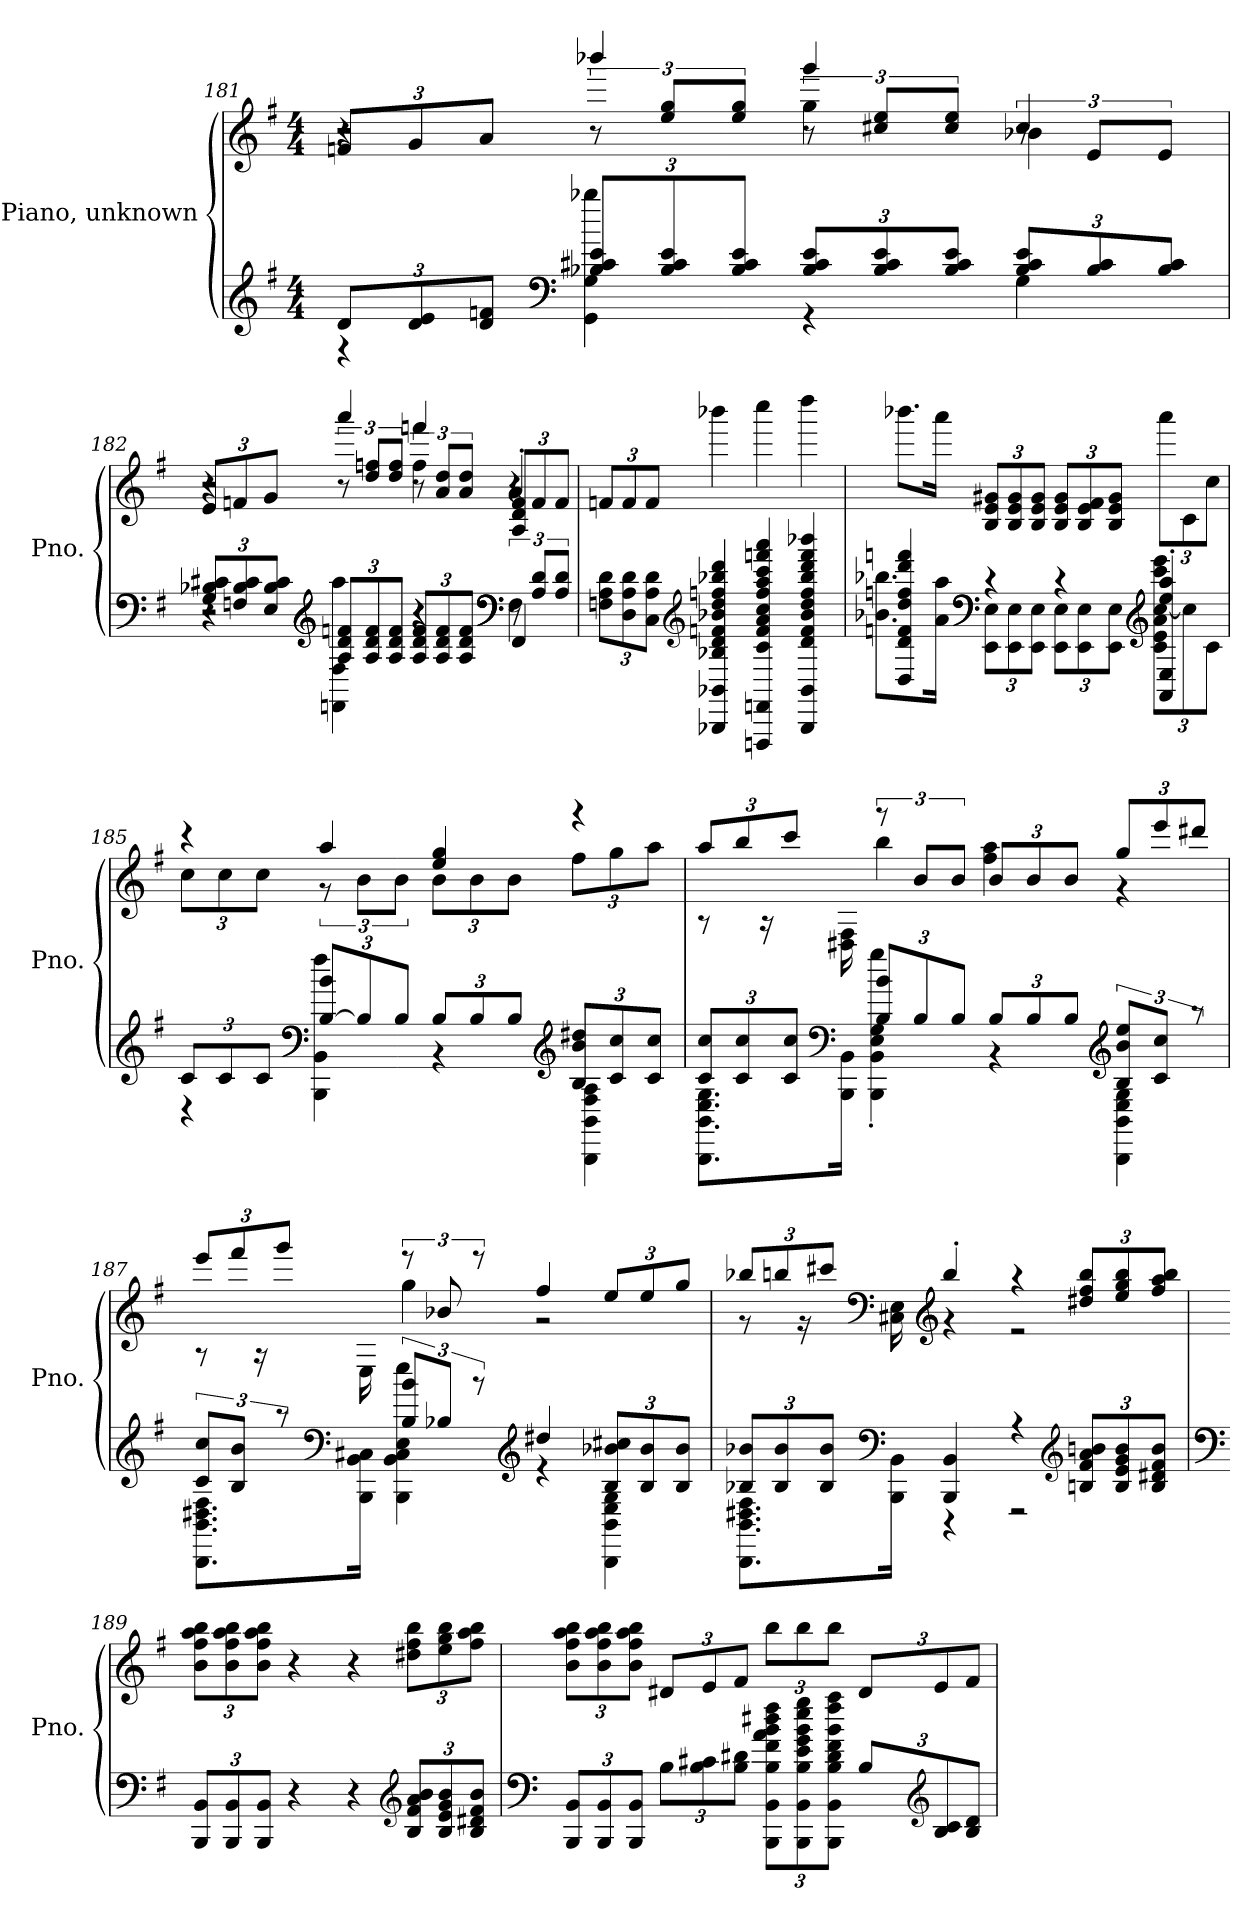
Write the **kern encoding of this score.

**kern	**kern
*part1	*part1
*staff2	*staff1
*I"Piano, unknown	*
*I'Pno.	*
*clefG2	*clefG2
*k[f#]	*k[f#]
*M4/4	*M4/4
=181	=181
*	*^
*	*	*^
*Xbrackettup	*	*	*Xbrackettup
*^	*	*	*
12d/L	4r	4r	2r	12fn/L
12d/ 12e/	.	.	.	12g/
12d/ 12fn/J	.	.	.	12a/J
*clefF4	*	*	*	*
*	*	*	*	*brackettup
12B-X/ 12c#X/ 12e/L	4GG\ 4G\ 4bb-X\	4bbb-X/	.	12r
12B-/ 12c#/ 12e/	.	.	.	12ee/ 12gg/L
12B-/ 12c#/ 12e/J	.	.	.	12ee/ 12gg/J
12B-/ 12c#/ 12e/L	4r	4ggg/	4gg\	12r
12B-/ 12c#/ 12e/	.	.	.	12cc#X/ 12ee/L
12B-/ 12c#/ 12e/J	.	.	.	12cc#/ 12ee/J
12B-/ 12c#/ 12e/L	4G\	4cc#/	4b-X\	12r
12B-/ 12c#/	.	.	.	12e/L
12B-/ 12c#/J	.	.	.	12e/J
!!LO:LB:g=z	!!	!!
=182	=182	=182	=182	=182
*	*^	*	*	*
*	*	*	*	*	*Xbrackettup
12G/ 12B-X/ 12c#X/L	4r	2r	4r	2r	12e/L
12Fn/ 12B-/ 12c#/	.	.	.	.	12fn/
12E/ 12B-/ 12c#/J	.	.	.	.	12g/J
*clefG2	*	*	*	*	*
*	*	*	*	*	*brackettup
12A/ 12d/ 12fn/L	4FFn\ 4F\ 4aa\	.	4aaa/	.	12r
12A/ 12d/ 12f/	.	.	.	.	12dd/ 12ffn/L
12A/ 12d/ 12f/J	.	.	.	.	12dd/ 12ff/J
12A/ 12d/ 12f/L	4r	4r	4fffn/	4ff\	12r
12A/ 12d/ 12f/	.	.	.	.	12a/ 12dd/L
12A/ 12d/ 12f/J	.	.	.	.	12a/ 12dd/J
*clefF4	*	*	*	*	*
*brackettup	*	*	*	*	*Xbrackettup
12r	4F\	4FF/	4a'/	4r	12A/ 12d/ 12f/L
12A/ 12d/L	.	.	.	.	12f/
12A/ 12d/J	.	.	.	.	12f/J
*v	*v	*v	*	*	*
*	*v	*v	*v
=183	=183
*Xbrackettup	*
12Fn\ 12A\ 12d\L	12fn/L
12D\ 12A\ 12d\	12f/
12C\ 12A\ 12d\J	12f/J
*clefG2	*
4BBB-X/ 4BB-X/ 4B-X/ 4d/ 4fn/ 4b-X/ 4dd/ 4ffn/ 4bb-X/ 4ddd/	4bbb-X\
4FFFn/ 4FFn/ 4c/ 4f/ 4a/ 4cc/ 4ff/ 4aa/ 4ccc/ 4fffn/ 4aaa/	4cccc\
4BBB-/ 4BB-/ 4d/ 4f/ 4b-/ 4dd/ 4ff/ 4bb-/ 4ddd/ 4fff/ 4bbb-X/	4dddd\
!!LO:LB:g=z
=184	=184
*^	*
4D/ 4d/ 4fn/ 4dd/ 4ffn/ 4ddd/ 4fffn/	8.b-X\ 8.bb-X\L	8.bbb-X\L
.	16a\ 16aa\Jk	16aaa\Jk
*clefF4	*	*
4r	12EE\ 12E\L	12B/ 12e/ 12g#X/L
.	12EE\ 12E\	12B/ 12e/ 12g#/
.	12EE\ 12E\J	12B/ 12e/ 12g#/J
4r	12EE\ 12E\L	12B/ 12e/ 12g#/L
.	12EE\ 12E\	12B/ 12e/ 12f#/
.	12EE\ 12E\J	12B/ 12e/ 12g#/J
*clefG2	*	*
4AA/' 4E/' 4ee/' 4aa/'	12c\ 12e\ 12a\ [12cc\ 12ccc\ 12eee\L	12aaa\L
.	12cc\]	12c\
.	12c\J	12cc\J
=185	=185	=185
*	*	*^
12c/L	4r	4r	12cc\L
12c/	.	.	12cc\
12c/J	.	.	12cc\J
*clefF4	*	*	*
*	*	*	*brackettup
[12B/ 12b/L	4BBB\ 4BB\ 4ff#\	4aa/	12r
12B/]	.	.	12b\L
12B/J	.	.	12b\J
*	*	*	*Xbrackettup
12B/L	4r	4ee/ 4gg/	12b\L
12B/	.	.	12b\
12B/J	.	.	12b\J
*clefG2	*	*	*
12B/ 12b/ 12dd#X/L	4BBB\ 4BB\ 4F#\ 4A\	4r	12ff#\L
12c/ 12cc/	.	.	12gg\
12c/ 12cc/J	.	.	12aa\J
!!LO:LB:g=z	!!
=186	=186	=186	=186
12c/ 12cc/L	8.BBB\ 8.BB\ 8.E\ 8.G\L	12aa/L	8r
12c/ 12cc/	.	12bb/	.
.	.	.	16r
12c/ 12cc/J	.	12ccc/J	.
*clefF4	*	*	*
.	16BBB\ 16BB\Jk	.	16D#X\ 16F#\
*	*	*brackettup	*
12B/ 12b/L	4BBB\' 4BB\' 4E\' 4G\' 4gg\'	12r	4bb\
12B/	.	12b/L	.
12B/J	.	12b/J	.
*	*	*Xbrackettup	*
12B/L	4r	12b/L	4ff#\ 4aa\
12B/	.	12b/	.
12B/J	.	12b/J	.
*clefG2	*	*	*
*brackettup	*	*	*
12B/ 12b/ 12ee/L	4BBB\ 4BB\ 4E\ 4G\	12gg/L	4r
12c/ 12cc/J	.	12eee/	.
12r	.	12ddd#X/J	.
=187	=187	=187	=187
12c/ 12cc/L	8.BBB\ 8.BB\ 8.D#X\ 8.F#\L	12eee/L	8r
12B/ 12b/J	.	12fff#/	.
.	.	.	16r
12r	.	12ggg/J	.
*clefF4	*	*	*
.	16BBB\ 16BB\ 16C#X\Jk	.	16E\
*	*	*brackettup	*
12B/ 12b/L	4BBB\ 4BB\ 4C#\ 4E\ 4ee\	12r	4gg\
12B-X/J	.	12b-X/	.
12r	.	12r	.
*clefG2	*	*	*
4dd#X/	4r	4ff#/	2r
*Xbrackettup	*	*Xbrackettup	*
12B-/ 12b-X/ 12cc#X/L	4BBB\ 4BB\ 4E\ 4G\	12ee/L	.
12B-/ 12b-/	.	12ee/	.
12B-/ 12b-/J	.	12gg/J	.
!!LO:LB:g=z	!!
=188	=188	=188	=188
12B-X/ 12b-X/L	8.BBB\ 8.BB\ 8.D#X\ 8.F#\L	12bb-X/L	8r
12B-/ 12b-/	.	12bbn/	.
.	.	.	16r
12B-/ 12b-/J	.	12ccc#X/J	.
*clefF4	*	*clefF4	*
.	16BBB\ 16BB\Jk	.	16C#X\ 16E\
*	*	*clefG2	*
4BBB/ 4BB/	4r	4bb'/	4r
4r	2r	4r	2r
*clefG2	*	*	*
12Bn/ 12f#/ 12a/ 12bn/L	.	12dd#X/ 12ff#/ 12bb/L	.
12B/ 12e/ 12g/ 12b/	.	12ee/ 12gg/ 12bb/	.
12B/ 12d#X/ 12f#/ 12b/J	.	12ff#/ 12aa/ 12bb/J	.
*v	*v	*	*
*	*v	*v
=189	=189
*clefF4	*
12BBB/ 12BB/L	12b\ 12ff#\ 12aa\ 12bb\L
12BBB/ 12BB/	12b\ 12ff#\ 12aa\ 12bb\
12BBB/ 12BB/J	12b\ 12ff#\ 12aa\ 12bb\J
4r	4r
4r	4r
*clefG2	*
12B/ 12f#/ 12a/ 12b/L	12dd#X\ 12ff#\ 12bb\L
12B/ 12e/ 12g/ 12b/	12ee\ 12gg\ 12bb\
12B/ 12d#X/ 12f#/ 12b/J	12ff#\ 12aa\ 12bb\J
!!LO:LB:g=z
=190	=190
*clefF4	*
12BBB/ 12BB/L	12b\ 12ff#\ 12aa\ 12bb\L
12BBB/ 12BB/	12b\ 12ff#\ 12aa\ 12bb\
12BBB/ 12BB/J	12b\ 12ff#\ 12aa\ 12bb\J
12B\L	12d#X/L
12B\ 12c#X\	12e/
12B\ 12d#X\J	12f#/J
12BBB\ 12BB\ 12B\ 12f#\ 12a\ 12b\ 12dd#X\ 12ff#\L	12bb\L
12BBB\ 12BB\ 12B\ 12e\ 12g\ 12b\ 12ee\ 12gg\	12bb\
12BBB\ 12BB\ 12B\ 12d#\ 12f#\ 12b\ 12ff#\ 12aa\J	12bb\J
12B/L	12d#/L
*clefG2	*
12B/ 12c#/	12e/
12B/ 12d#/J	12f#/J
=	=
*-	*-
